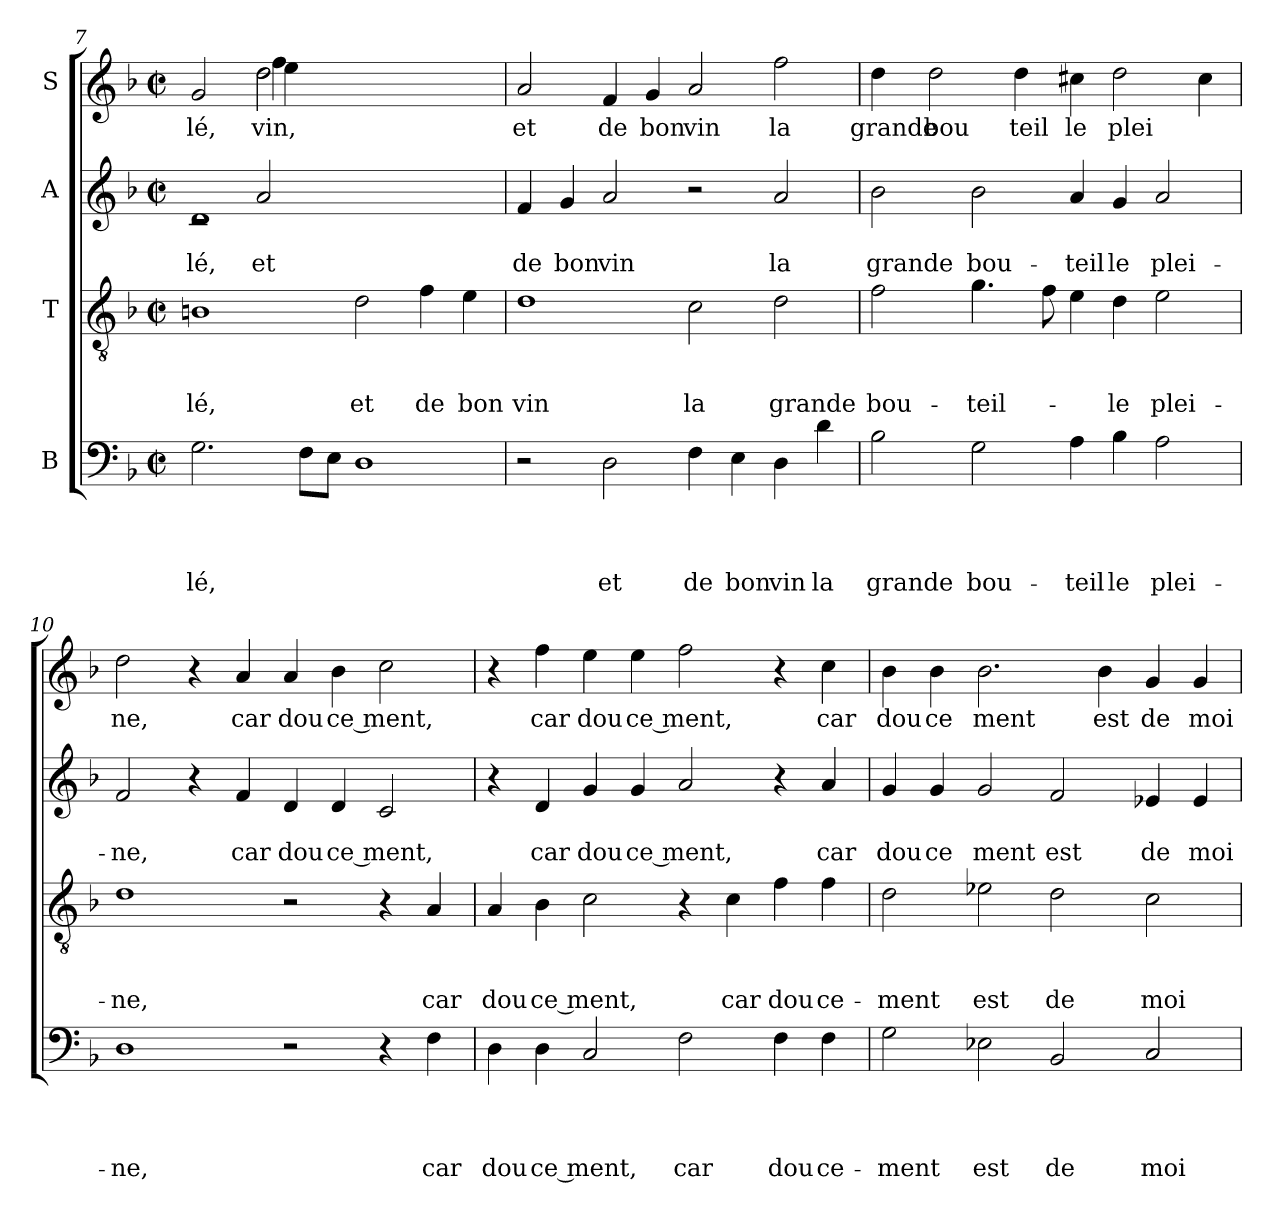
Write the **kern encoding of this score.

**kern	**text	**text	**text	**text	**kern	**text	**text	**text	**kern	**text	**text	**kern	**text
*part4	*part4	*part4	*part4	*part4	*part3	*part3	*part3	*part3	*part2	*part2	*part2	*part1	*part1
*staff4	*staff4	*staff4	*staff4	*staff4	*staff3	*staff3	*staff3	*staff3	*staff2	*staff2	*staff2	*staff1	*staff1
*I"B	*	*	*	*	*I"T	*	*	*	*I"A	*	*	*I"S	*
*clefF4	*	*	*	*	*clefGv2	*	*	*	*clefG2	*	*	*clefG2	*
*k[b-]	*	*	*	*	*k[b-]	*	*	*	*k[b-]	*	*	*k[b-]	*
*F:	*	*	*	*	*F:	*	*	*	*F:	*	*	*F:	*
*M2/2	*	*	*	*	*M2/2	*	*	*	*M2/2	*	*	*M2/2	*
*met(c|)	*	*	*	*	*met(c|)	*	*	*	*met(c|)	*	*	*met(c|)	*
=7	=7	=7	=7	=7	=7	=7	=7	=7	=7	=7	=7	=7	=7
!	!	!	!	!LO:LY:b	!	!	!	!LO:LY:b	!	!	!LO:LY:b	!	!LO:LY:b
*	*	*	*	*	*	*	*	*	*^	*	*	*^	*
*	*	*	*	*	*	*	*	*	*	*	*	*	*	*^	*
*	*	*	*	*	*	*	*	*	*	*	*	*	*	*	*^	*
2.G\	.	.	.	lé,	1Bn	.	.	-lé,	1d	2rc	.	-lé,	2g/	2ryy	2ryy	2ryy	lé,
!	!	!	!	!	!	!	!	!	!	!	!	!LO:LY:b	!	!	!	!	!LO:LY:b
!	!	!	!	!	!	!	!	!	!	!	!	!	!	!	!	!	!LO:LY:b
!	!	!	!	!	!	!	!	!	!	!	!	!	!	!	!	!	!LO:LY:b
!	!	!	!	!	!	!	!	!	!	!	!	!	!	!	!	!	!LO:LY:b
.	.	.	.	.	.	.	.	.	.	2a/	.	et	2dd\	4ff\	4ee\	2dd\	vin,
8F\L	.	.	.	.	.	.	.	.	.	.	.	.	.	1ryy	1ryy	.	.
8E\J	.	.	.	.	.	.	.	.	.	.	.	.	.	.	.	.	.
!	!	!	!	!	!	!	!	!LO:LY:b	!	!	!	!	!	!	!	!	!
1D	.	.	.	.	2d\	.	.	et	1ryy	1ryy	.	.	1ryy	.	.	1ryy	.
!	!	!	!	!	!	!	!	!LO:LY:b	!	!	!	!	!	!	!	!	!
.	.	.	.	.	4f\	.	.	de	.	.	.	.	.	.	.	.	.
!	!	!	!	!	!	!	!	!LO:LY:b	!	!	!	!	!	!	!	!	!
.	.	.	.	.	4e\	.	.	bon	.	.	.	.	.	4ryy	4ryy	.	.
*	*	*	*	*	*	*	*	*	*v	*v	*	*	*	*	*	*	*
*	*	*	*	*	*	*	*	*	*	*	*	*	*	*v	*v	*
=8	=8	=8	=8	=8	=8	=8	=8	=8	=8	=8	=8	=8	=8	=8	=8
!	!	!	!	!	!	!	!	!LO:LY:b	!	!	!LO:LY:b	!	!	!	!LO:LY:b
*	*	*	*	*	*	*	*	*	*	*	*	*v	*v	*v	*
2r	.	.	.	.	1d	.	.	vin	4f/	.	de	2a/	et
!	!	!	!	!	!	!	!	!	!	!	!LO:LY:b	!	!
.	.	.	.	.	.	.	.	.	4g/	.	bon	.	.
!	!	!	!	!LO:LY:b	!	!	!	!	!	!	!LO:LY:b	!	!LO:LY:b
2D\	.	.	.	et	.	.	.	.	2a/	.	vin	4f/	de
!	!	!	!	!	!	!	!	!	!	!	!	!	!LO:LY:b
.	.	.	.	.	.	.	.	.	.	.	.	4g/	bon
!	!	!	!	!LO:LY:b	!	!	!	!LO:LY:b	!	!	!	!	!LO:LY:b
4F\	.	.	.	de	2c\	.	.	la	2r	.	.	2a/	vin
!	!	!	!	!LO:LY:b	!	!	!	!	!	!	!	!	!
4E\	.	.	.	bon	.	.	.	.	.	.	.	.	.
!	!	!	!	!LO:LY:b	!	!	!	!LO:LY:b	!	!	!LO:LY:b	!	!LO:LY:b
4D\	.	.	.	vin	2d\	.	.	grande	2a/	.	la	2ff\	la
!	!	!	!	!LO:LY:b	!	!	!	!	!	!	!	!	!
4d\	.	.	.	la	.	.	.	.	.	.	.	.	.
!!LO:LB:g=z
=9	=9	=9	=9	=9	=9	=9	=9	=9	=9	=9	=9	=9	=9
!	!	!	!	!LO:LY:b	!	!	!	!LO:LY:b	!	!	!LO:LY:b	!	!LO:LY:b
2B-\	.	.	.	grande	2f\	.	.	bou-	2b-\	.	grande	4dd\	grande
!	!	!	!	!	!	!	!	!	!	!	!	!	!LO:LY:b
.	.	.	.	.	.	.	.	.	.	.	.	2dd\	bou
!	!	!	!	!LO:LY:b	!	!	!	!LO:LY:b	!	!	!LO:LY:b	!	!
2G\	.	.	.	bou-	4.g\	.	.	-teil-	2b-\	.	bou-	.	.
!	!	!	!	!	!	!	!	!	!	!	!	!	!LO:LY:b
.	.	.	.	.	.	.	.	.	.	.	.	4dd\	teil
.	.	.	.	.	8f\	.	.	.	.	.	.	.	.
!	!	!	!	!LO:LY:b	!	!	!	!	!	!	!LO:LY:b	!	!LO:LY:b
4A\	.	.	.	-teil	4e\	.	.	.	4a/	.	-teil	4cc#X\	le
!	!	!	!	!LO:LY:b	!	!	!	!LO:LY:b	!	!	!LO:LY:b	!	!LO:LY:b
4B-\	.	.	.	le	4d\	.	.	-le	4g/	.	le	2dd\	plei
!	!	!	!	!LO:LY:b	!	!	!	!LO:LY:b	!	!	!LO:LY:b	!	!
2A\	.	.	.	plei-	2e\	.	.	plei-	2a/	.	plei-	.	.
.	.	.	.	.	.	.	.	.	.	.	.	4cc#\	.
=10	=10	=10	=10	=10	=10	=10	=10	=10	=10	=10	=10	=10	=10
!	!	!	!	!LO:LY:b	!	!	!	!LO:LY:b	!	!	!LO:LY:b	!	!LO:LY:b
1D	.	.	.	-ne,	1d	.	.	-ne,	2f/	.	-ne,	2dd\	ne,
.	.	.	.	.	.	.	.	.	4r	.	.	4r	.
!	!	!	!	!	!	!	!	!	!	!	!LO:LY:b	!	!LO:LY:b
.	.	.	.	.	.	.	.	.	4f/	.	car	4a/	car
!	!	!	!	!	!	!	!	!	!	!	!LO:LY:b	!	!LO:LY:b
2r	.	.	.	.	2r	.	.	.	4d/	.	dou	4a/	dou
!	!	!	!	!	!	!	!	!	!	!	!LO:LY:b	!	!LO:LY:b
.	.	.	.	.	.	.	.	.	4d/	.	ce ment,	4b-\	ce ment,
4r	.	.	.	.	4r	.	.	.	2c/	.	.	2cc\	.
!	!	!	!	!LO:LY:b	!	!	!	!LO:LY:b	!	!	!	!	!
4F\	.	.	.	car	4A/	.	.	car	.	.	.	.	.
=11	=11	=11	=11	=11	=11	=11	=11	=11	=11	=11	=11	=11	=11
!	!	!	!	!LO:LY:b	!	!	!	!LO:LY:b	!	!	!	!	!
4D\	.	.	.	dou	4A/	.	.	dou	4r	.	.	4r	.
!	!	!	!	!LO:LY:b	!	!	!	!LO:LY:b	!	!	!LO:LY:b	!	!LO:LY:b
4D\	.	.	.	ce ment,	4B-\	.	.	ce ment,	4d/	.	car	4ff\	car
!	!	!	!	!	!	!	!	!	!	!	!LO:LY:b	!	!LO:LY:b
2C/	.	.	.	.	2c\	.	.	.	4g/	.	dou	4ee\	dou
!	!	!	!	!	!	!	!	!	!	!	!LO:LY:b	!	!LO:LY:b
.	.	.	.	.	.	.	.	.	4g/	.	ce ment,	4ee\	ce ment,
!	!	!	!	!LO:LY:b	!	!	!	!	!	!	!	!	!
2F\	.	.	.	car	4r	.	.	.	2a/	.	.	2ff\	.
!	!	!	!	!	!	!	!	!LO:LY:b	!	!	!	!	!
.	.	.	.	.	4c\	.	.	car	.	.	.	.	.
!	!	!	!	!LO:LY:b	!	!	!	!LO:LY:b	!	!	!	!	!
4F\	.	.	.	dou	4f\	.	.	dou	4r	.	.	4r	.
!	!	!	!	!LO:LY:b	!	!	!	!LO:LY:b	!	!	!LO:LY:b	!	!LO:LY:b
4F\	.	.	.	ce-	4f\	.	.	ce-	4a/	.	car	4cc\	car
=12	=12	=12	=12	=12	=12	=12	=12	=12	=12	=12	=12	=12	=12
!	!	!	!	!LO:LY:b	!	!	!	!LO:LY:b	!	!	!LO:LY:b	!	!LO:LY:b
2G\	.	.	.	-ment	2d\	.	.	-ment	4g/	.	dou	4b-\	dou
!	!	!	!	!	!	!	!	!	!	!	!LO:LY:b	!	!LO:LY:b
.	.	.	.	.	.	.	.	.	4g/	.	ce	4b-\	ce
!	!	!	!	!LO:LY:b	!	!	!	!LO:LY:b	!	!	!LO:LY:b	!	!LO:LY:b
2E-X\	.	.	.	est	2e-X\	.	.	est	2g/	.	ment	2.b-\	ment
!	!	!	!	!LO:LY:b	!	!	!	!LO:LY:b	!	!	!LO:LY:b	!	!
2BB-/	.	.	.	de	2d\	.	.	de	2f/	.	est	.	.
!	!	!	!	!	!	!	!	!	!	!	!	!	!LO:LY:b
.	.	.	.	.	.	.	.	.	.	.	.	4b-\	est
!	!	!	!	!LO:LY:b	!	!	!	!LO:LY:b	!	!	!LO:LY:b	!	!LO:LY:b
2C/	.	.	.	moi	2c\	.	.	moi	4e-X/	.	de	4g/	de
!	!	!	!	!	!	!	!	!	!	!	!LO:LY:b	!	!LO:LY:b
.	.	.	.	.	.	.	.	.	4e-/	.	moi	4g/	moi
=	=	=	=	=	=	=	=	=	=	=	=	=	=
*-	*-	*-	*-	*-	*-	*-	*-	*-	*-	*-	*-	*-	*-
